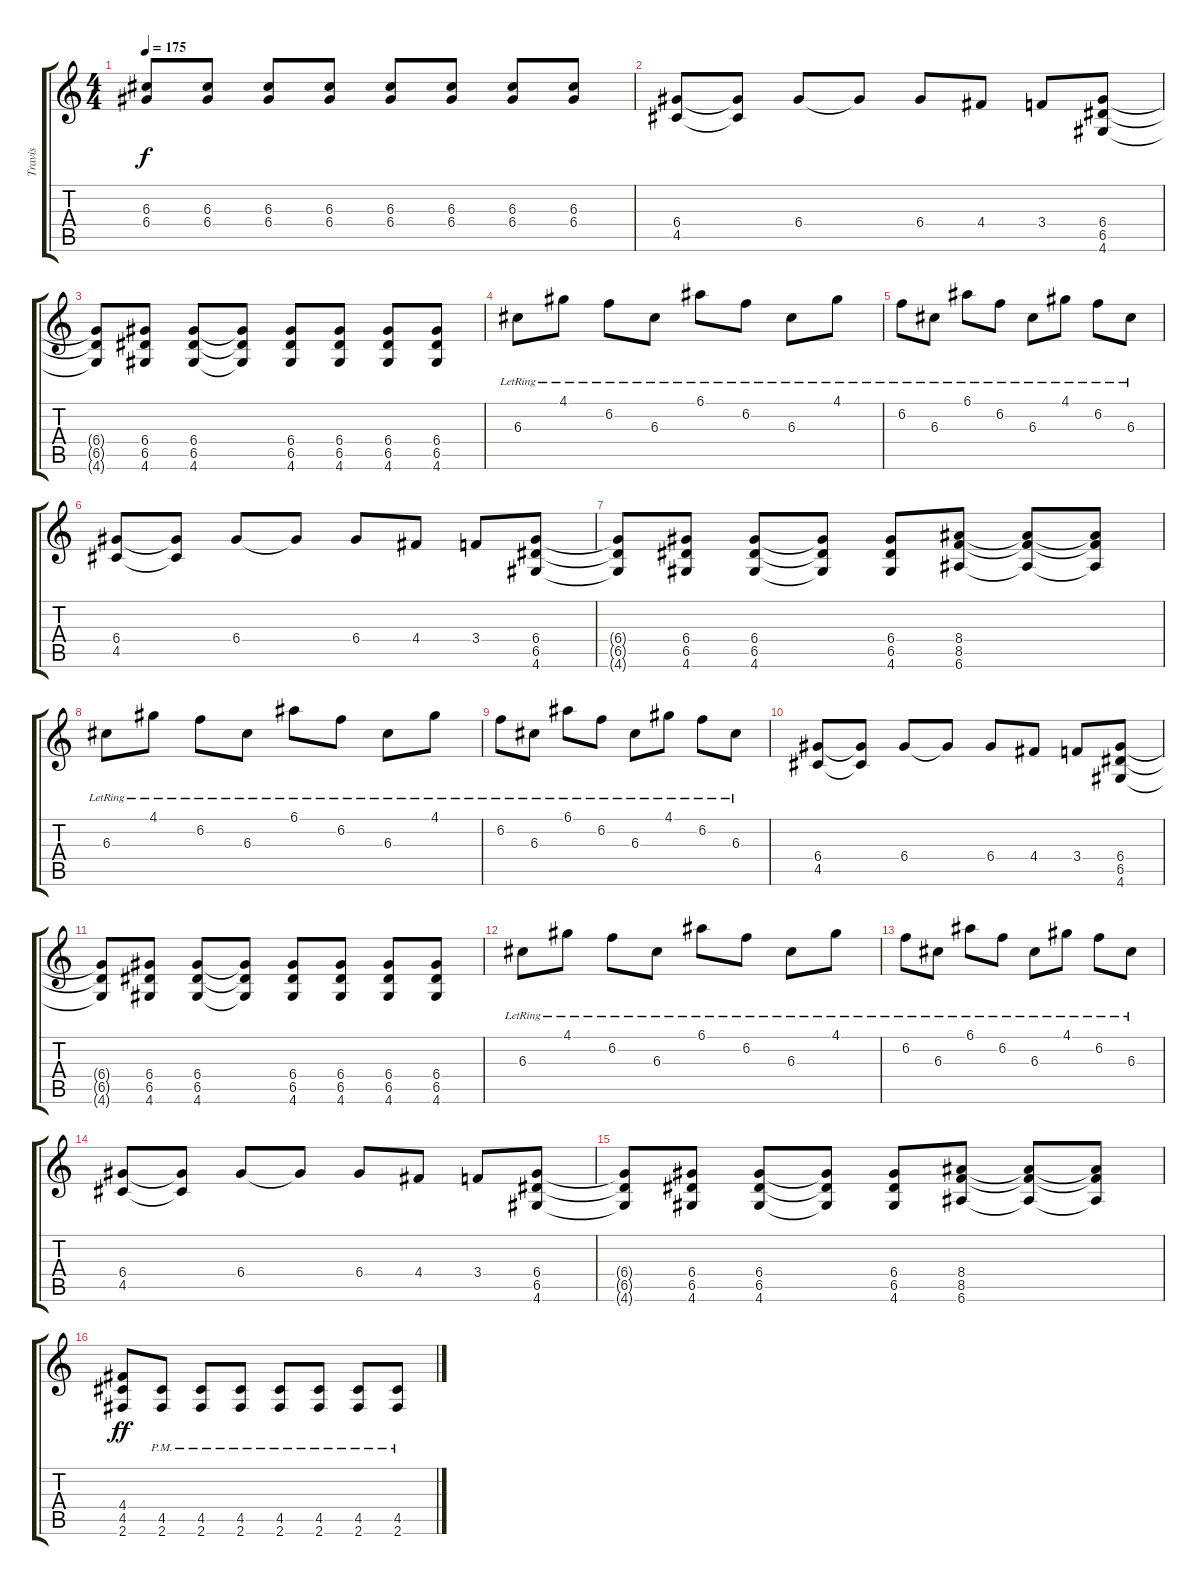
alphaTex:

\track ("Travis" "Travis") {instrument distortionguitar}
\staff {score tabs}
\tuning (E4 B3 G3 D3 A2 E2) {hide}
\ts (4 4)
\tempo 175
\clef g2
\ks c
(6.3 6.4).8{dy f} (6.3 6.4).8 (6.3 6.4).8 (6.3 6.4).8 (6.3 6.4).8 (6.3 6.4).8 (6.3 6.4).8 (6.3 6.4).8 |
(6.4 4.5).8 (6.4{t} 4.5{t}).8 6.4.8 6.4{t}.8 6.4.8 4.4.8 3.4.8 (6.4 6.5 4.6).8 |
(6.4{t} 6.5{t} 4.6{t}).8 (6.4 6.5 4.6).8 (6.4 6.5 4.6).8 (6.4{t} 6.5{t} 4.6{t}).8 (6.4 6.5 4.6).8 (6.4 6.5 4.6).8 (6.4 6.5 4.6).8 (6.4 6.5 4.6).8 |
6.3{lr}.8 4.1{lr}.8 6.2{lr}.8 6.3{lr}.8 6.1{lr}.8 6.2{lr}.8 6.3{lr}.8 4.1{lr}.8 |
6.2{lr}.8 6.3{lr}.8 6.1{lr}.8 6.2{lr}.8 6.3{lr}.8 4.1{lr}.8 6.2{lr}.8 6.3{lr}.8 |
(6.4 4.5).8 (6.4{t} 4.5{t}).8 6.4.8 6.4{t}.8 6.4.8 4.4.8 3.4.8 (6.4 6.5 4.6).8 |
(6.4{t} 6.5{t} 4.6{t}).8 (6.4 6.5 4.6).8 (6.4 6.5 4.6).8 (6.4{t} 6.5{t} 4.6{t}).8 (6.4 6.5 4.6).8 (8.4 8.5 6.6).8 (8.4{t} 8.5{t} 6.6{t}).8 (8.4{t} 8.5{t} 6.6{t}).8 |
6.3{lr}.8 4.1{lr}.8 6.2{lr}.8 6.3{lr}.8 6.1{lr}.8 6.2{lr}.8 6.3{lr}.8 4.1{lr}.8 |
6.2{lr}.8 6.3{lr}.8 6.1{lr}.8 6.2{lr}.8 6.3{lr}.8 4.1{lr}.8 6.2{lr}.8 6.3{lr}.8 |
(6.4 4.5).8 (6.4{t} 4.5{t}).8 6.4.8 6.4{t}.8 6.4.8 4.4.8 3.4.8 (6.4 6.5 4.6).8 |
(6.4{t} 6.5{t} 4.6{t}).8 (6.4 6.5 4.6).8 (6.4 6.5 4.6).8 (6.4{t} 6.5{t} 4.6{t}).8 (6.4 6.5 4.6).8 (6.4 6.5 4.6).8 (6.4 6.5 4.6).8 (6.4 6.5 4.6).8 |
6.3{lr}.8 4.1{lr}.8 6.2{lr}.8 6.3{lr}.8 6.1{lr}.8 6.2{lr}.8 6.3{lr}.8 4.1{lr}.8 |
6.2{lr}.8 6.3{lr}.8 6.1{lr}.8 6.2{lr}.8 6.3{lr}.8 4.1{lr}.8 6.2{lr}.8 6.3{lr}.8 |
(6.4 4.5).8 (6.4{t} 4.5{t}).8 6.4.8 6.4{t}.8 6.4.8 4.4.8 3.4.8 (6.4 6.5 4.6).8 |
(6.4{t} 6.5{t} 4.6{t}).8 (6.4 6.5 4.6).8 (6.4 6.5 4.6).8 (6.4{t} 6.5{t} 4.6{t}).8 (6.4 6.5 4.6).8 (8.4 8.5 6.6).8 (8.4{t} 8.5{t} 6.6{t}).8 (8.4{t} 8.5{t} 6.6{t}).8 |
(4.4 4.5 2.6).8{dy ff} (4.5{pm} 2.6{pm}).8 (4.5{pm} 2.6{pm}).8 (4.5{pm} 2.6{pm}).8 (4.5{pm} 2.6{pm}).8 (4.5{pm} 2.6{pm}).8 (4.5{pm} 2.6{pm}).8 (4.5{pm} 2.6{pm}).8
